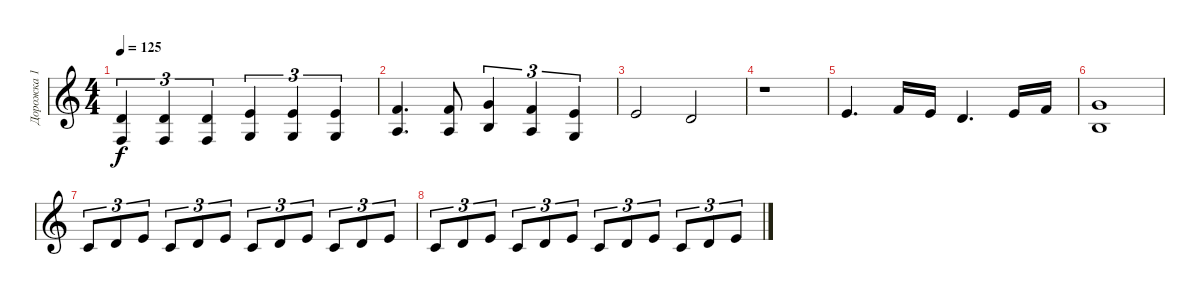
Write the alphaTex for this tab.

\track ("Дорожка 1" "Дорожка 1") {instrument brightacousticpiano}
\staff {score}
\tuning (E4 B3 G3 D3 A2 E2) {hide}
\ts (4 4)
\tempo 125
\clef g2
\ks c
(3.2 3.4).4{tu (3 2) dy f} (3.2 3.4).4{tu (3 2)} (3.2 3.4).4{tu (3 2)} (0.1 0.3).4{tu (3 2)} (0.1 0.3).4{tu (3 2)} (0.1 0.3).4{tu (3 2)} |
(1.1 2.3).4{d} (1.1 2.3).8 (3.1 0.2).4{tu (3 2)} (1.1 2.3).4{tu (3 2)} (0.1 0.3).4{tu (3 2)} |
0.1.2 3.2.2 |
r.1 |
0.1.4{d} 1.1.16 0.1.16 3.2.4{d} 0.1.16 1.1.16 |
(3.1 0.2).1 |
1.2.8{tu (3 2)} 3.2.8{tu (3 2)} 0.1.8{tu (3 2)} 1.2.8{tu (3 2)} 3.2.8{tu (3 2)} 0.1.8{tu (3 2)} 1.2.8{tu (3 2)} 3.2.8{tu (3 2)} 0.1.8{tu (3 2)} 1.2.8{tu (3 2)} 3.2.8{tu (3 2)} 0.1.8{tu (3 2)} |
1.2.8{tu (3 2)} 3.2.8{tu (3 2)} 0.1.8{tu (3 2)} 1.2.8{tu (3 2)} 3.2.8{tu (3 2)} 0.1.8{tu (3 2)} 1.2.8{tu (3 2)} 3.2.8{tu (3 2)} 0.1.8{tu (3 2)} 1.2.8{tu (3 2)} 3.2.8{tu (3 2)} 0.1.8{tu (3 2)}
